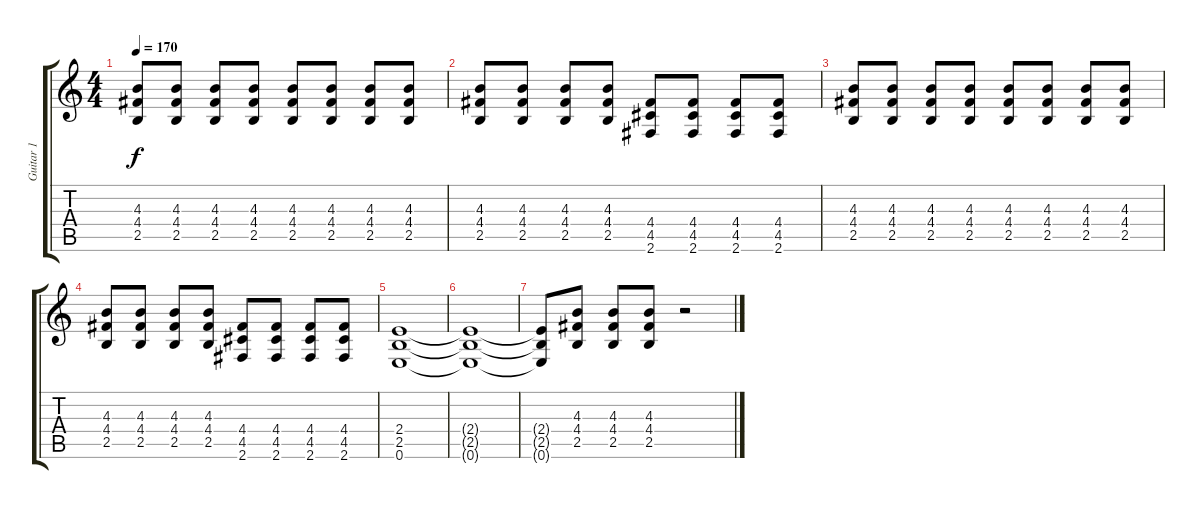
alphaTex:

\track ("Guitar 1" "Guitar 1") {instrument overdrivenguitar}
\staff {score tabs}
\tuning (E4 B3 G3 D3 A2 E2) {hide}
\ts (4 4)
\tempo 170
\clef g2
\ks c
(4.3 4.4 2.5).8{dy f} (4.3 4.4 2.5).8 (4.3 4.4 2.5).8 (4.3 4.4 2.5).8 (4.3 4.4 2.5).8 (4.3 4.4 2.5).8 (4.3 4.4 2.5).8 (4.3 4.4 2.5).8 |
(4.3 4.4 2.5).8 (4.3 4.4 2.5).8 (4.3 4.4 2.5).8 (4.3 4.4 2.5).8 (4.4 4.5 2.6).8 (4.4 4.5 2.6).8 (4.4 4.5 2.6).8 (4.4 4.5 2.6).8 |
(4.3 4.4 2.5).8 (4.3 4.4 2.5).8 (4.3 4.4 2.5).8 (4.3 4.4 2.5).8 (4.3 4.4 2.5).8 (4.3 4.4 2.5).8 (4.3 4.4 2.5).8 (4.3 4.4 2.5).8 |
(4.3 4.4 2.5).8 (4.3 4.4 2.5).8 (4.3 4.4 2.5).8 (4.3 4.4 2.5).8 (4.4 4.5 2.6).8 (4.4 4.5 2.6).8 (4.4 4.5 2.6).8 (4.4 4.5 2.6).8 |
(2.4 2.5 0.6).1 |
(2.4{t} 2.5{t} 0.6{t}).1 |
(2.4{t} 2.5{t} 0.6{t}).8 (4.3 4.4 2.5).8 (4.3 4.4 2.5).8 (4.3 4.4 2.5).8 r.2
